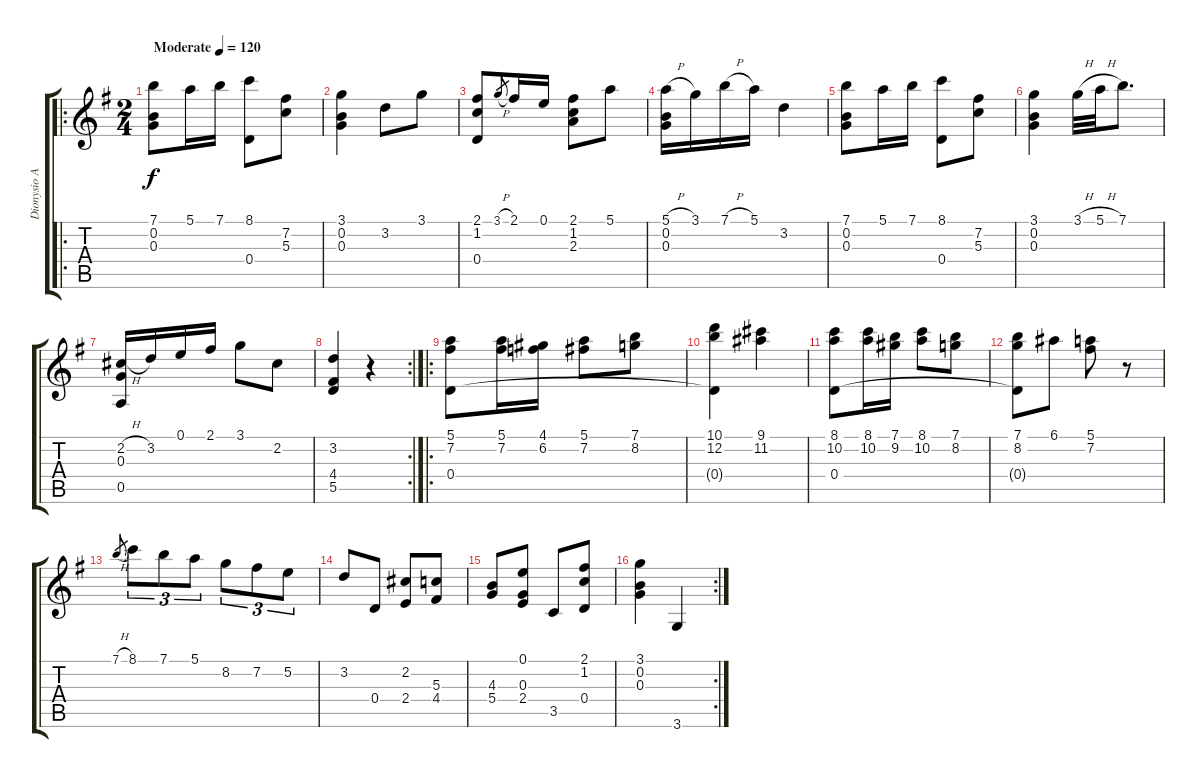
\track ("Dionysio Aguado" "Dionysio A") {instrument acousticguitarnylon}
\staff {score tabs}
\tuning (E4 B3 G3 D3 A2 E2) {hide}
\ro
\ts (2 4)
\tempo (120 "Moderate")
\clef g2
\ks g
(7.1 0.2 0.3).8{dy f instrument acousticguitarnylon} 5.1.16 7.1.16 (8.1 0.4).8 (7.2 5.3).8 |
(3.1 0.2 0.3).4 3.2.8 3.1.8 |
(2.1 1.2 0.4).8 3.1{h}.8{gr} 2.1.16 0.1.16 (2.1 1.2 2.3).8 5.1.8 |
(5.1{h} 0.2 0.3).16 3.1.16 7.1{h}.16 5.1.16 3.2.4 |
(7.1 0.2 0.3).8 5.1.16 7.1.16 (8.1 0.4).8 (7.2 5.3).8 |
(3.1 0.2 0.3).4 3.1{h}.32 5.1{h}.32 7.1.8{d} |
(2.2{h} 0.3 0.5).16 3.2.16 0.1.16 2.1.16 3.1.8 2.2.8 |
\rc 2
(3.2 4.4 5.5).4 r.4 |
\ro
(5.1 7.2 0.4).8 (5.1 7.2).16 (4.1 6.2).16 (5.1 7.2).8 (7.1 8.2).8 |
(10.1 12.2 0.4{t}).4 (9.1 11.2).4 |
(8.1 10.2 0.4).8 (8.1 10.2).16 (7.1 9.2).16 (8.1 10.2).8 (7.1 8.2).8 |
(7.1 8.2 0.4{t}).8 6.1.8 (5.1 7.2).8 r.8 |
7.1{h}.8{gr} 8.1.8{tu (3 2)} 7.1.8{tu (3 2)} 5.1.8{tu (3 2)} 8.2.8{tu (3 2)} 7.2.8{tu (3 2)} 5.2.8{tu (3 2)} |
3.2.8 0.4.8 (2.2 2.4).8 (5.3 4.4).8 |
(4.3 5.4).8 (0.1 0.3 2.4).8 3.5.8 (2.1 1.2 0.4).8 |
\rc 2
(3.1 0.2 0.3).4 3.6.4
